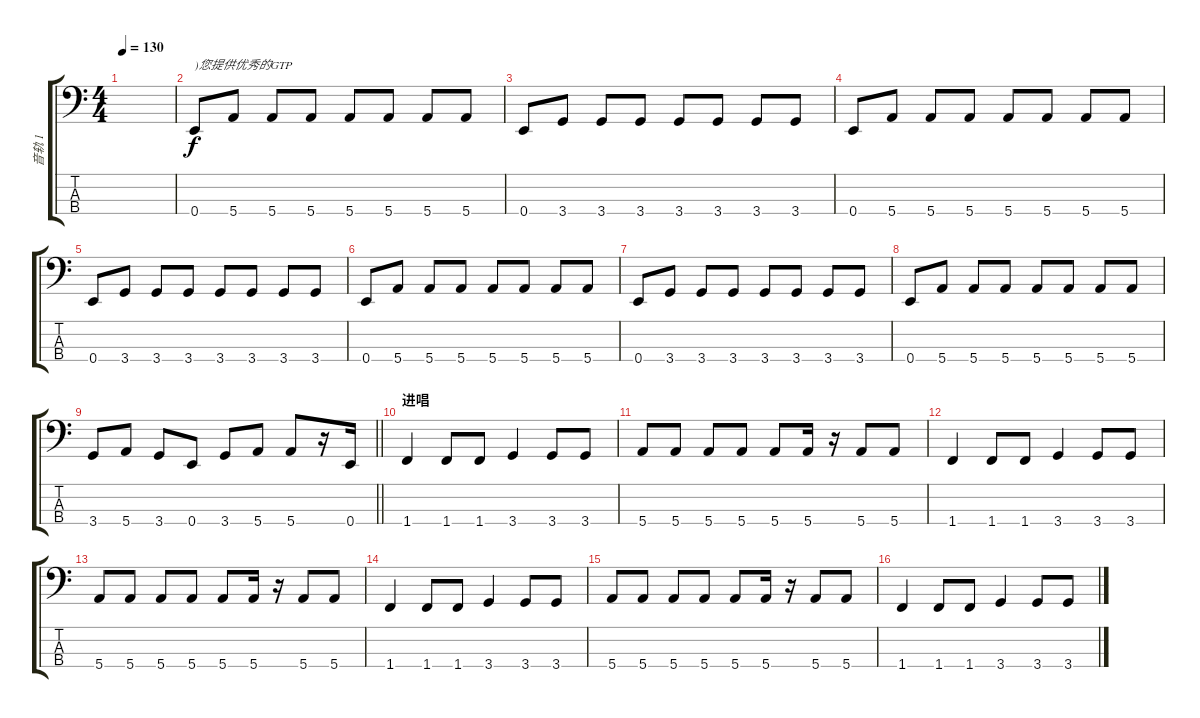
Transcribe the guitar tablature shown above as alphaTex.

\track ("音轨 1" "音轨 1") {instrument electricbassfinger}
\staff {score tabs}
\tuning (G2 D2 A1 E1) {hide}
\ts (4 4)
\tempo 130
\clef f4
\ks c
|
0.4.8{txt ")您提供优秀的GTP"} 5.4.8 5.4.8 5.4.8 5.4.8 5.4.8 5.4.8 5.4.8 |
0.4.8 3.4.8 3.4.8 3.4.8 3.4.8 3.4.8 3.4.8 3.4.8 |
0.4.8 5.4.8 5.4.8 5.4.8 5.4.8 5.4.8 5.4.8 5.4.8 |
0.4.8 3.4.8 3.4.8 3.4.8 3.4.8 3.4.8 3.4.8 3.4.8 |
0.4.8 5.4.8 5.4.8 5.4.8 5.4.8 5.4.8 5.4.8 5.4.8 |
0.4.8 3.4.8 3.4.8 3.4.8 3.4.8 3.4.8 3.4.8 3.4.8 |
0.4.8 5.4.8 5.4.8 5.4.8 5.4.8 5.4.8 5.4.8 5.4.8 |
\barLineRight lightlight
3.4.8 5.4.8 3.4.8 0.4.8 3.4.8 5.4.8 5.4.8 r.16 0.4.16 |
\section ("" "进唱")
1.4.4 1.4.8 1.4.8 3.4.4 3.4.8 3.4.8 |
5.4.8 5.4.8 5.4.8 5.4.8 5.4.8 5.4.16 r.16 5.4.8 5.4.8 |
1.4.4 1.4.8 1.4.8 3.4.4 3.4.8 3.4.8 |
5.4.8 5.4.8 5.4.8 5.4.8 5.4.8 5.4.16 r.16 5.4.8 5.4.8 |
1.4.4 1.4.8 1.4.8 3.4.4 3.4.8 3.4.8 |
5.4.8 5.4.8 5.4.8 5.4.8 5.4.8 5.4.16 r.16 5.4.8 5.4.8 |
1.4.4 1.4.8 1.4.8 3.4.4 3.4.8 3.4.8
